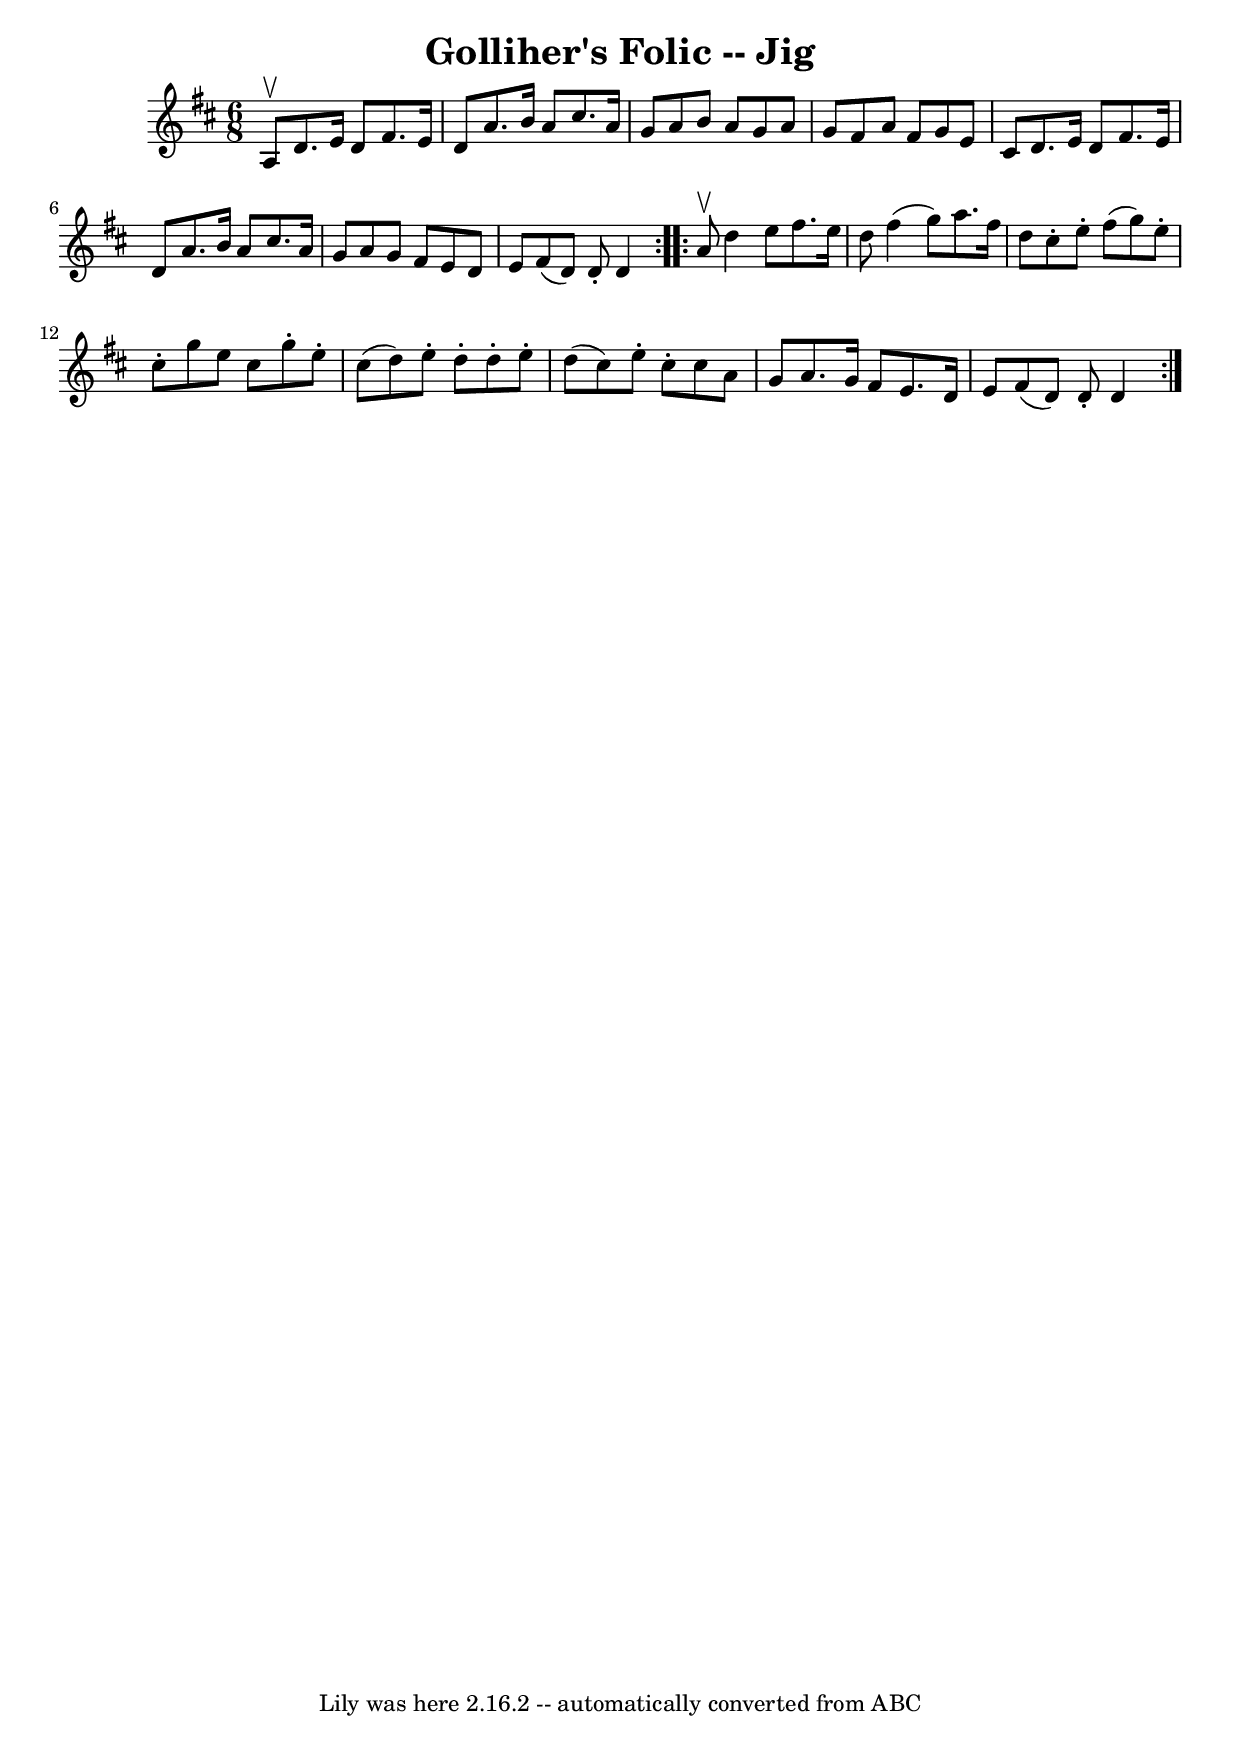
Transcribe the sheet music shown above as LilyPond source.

\version "2.16.2"
\include "Mammoth.ily"
\header {
  %% book = "Ryan's Mammoth Collection"
 crossRefNumber = "1"
 footnotes = "\\\\86 443"
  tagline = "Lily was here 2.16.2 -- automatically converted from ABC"
  title = "Golliher's Folic -- Jig"

}
voicedefault =  {



  \repeat volta 2 {

    \time 6/8 
    \key d \major a8^\upbow  |
 d'8. e'16 d'8 fis'8. e'16 d'8     |
 a'8. b'16 a'8 cis''8. a'16 g'8     |
 a'8 b'8 a'8 g'8 a'8 g'8    |
 fis'8 a'8 fis'8 g'8 e'8 cis'8     |
 d'8. e'16 d'8 fis'8. e'16 d'8     |
 a'8. b'16 a'8 cis''8. a'16 g'8     |
 a'8 g'8 fis'8 e'8 d'8 e'8    |
 fis'8 (d'8 ) d'8-. d'4  
  }     
  \repeat volta 2 { a'8^\upbow  |
 d''4 e''8 fis''8. e''16 d''8     |
 fis''4 (g''8) a''8. fis''16 d''8     |
 cis''8-. e''8-. fis''8 (g''8) e''8-. cis''8-.   |
 g''8 e''8 cis''8 g''8-. e''8-. cis''8 ( |
 d''8) e''8-. d''8-. d''8-. e''8-. d''8 (|
 cis''8) e''8-. cis''8-. cis''8 a'8 g'8     |
 a'8. g'16 fis'8 e'8. d'16 e'8    |
 fis'8 (
 d'8) d'8-. d'4  
  }   

}

\score{
  <<

    \context Staff="default"
    {
      \voicedefault 
      
    }

  >>
  \layout {
    
  }
  \midi {
  }

}
